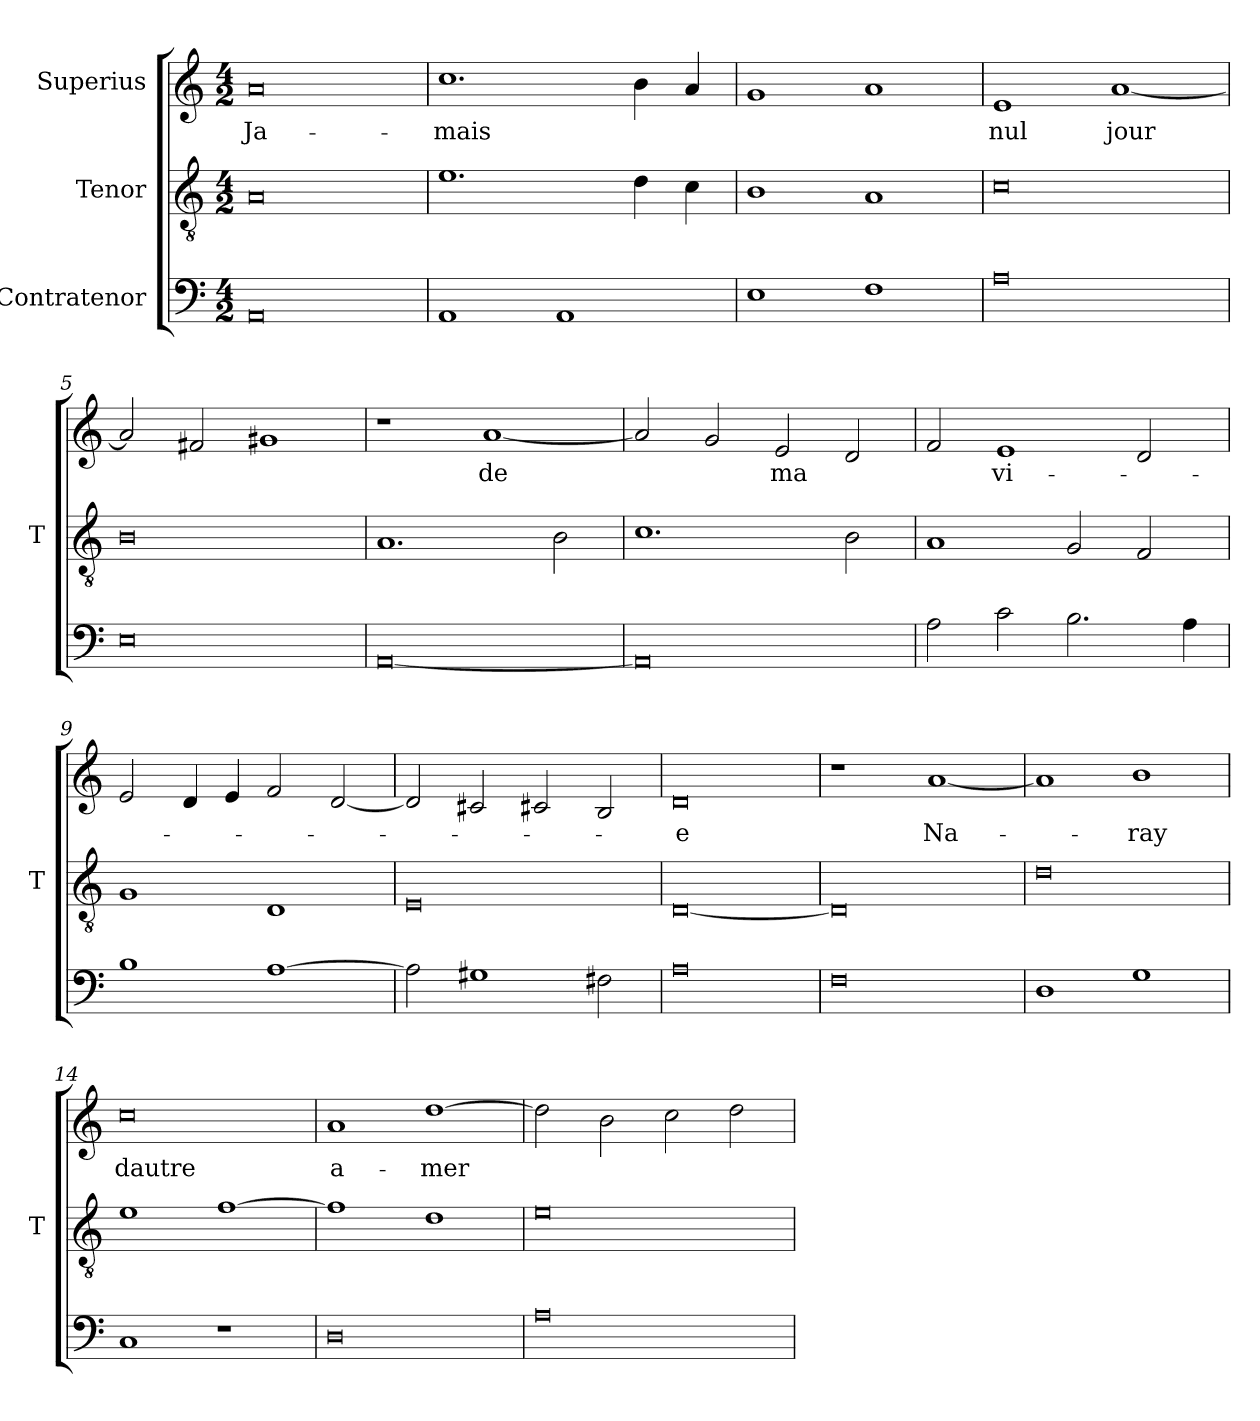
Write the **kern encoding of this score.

**kern	**kern	**kern	**text
*part3	*part2	*part1	*part1
*staff3	*staff2	*staff1	*staff1
*I"Contratenor	*I"Tenor	*I"Superius	*
*	*I'T	*	*
*clefF4	*clefGv2	*clefG2	*
*M4/2	*M4/2	*M4/2	*
=1	=1	=1	=1
0AA	0A	0a	Ja-
=2	=2	=2	=2
1AA	1.e	1.cc	-mais
1AA	.	.	.
.	4d	4b	.
.	4c	4a	.
=3	=3	=3	=3
1E	1B	1g	.
1F	1A	1a	.
=4	=4	=4	=4
0A	0c	1e	-nul
.	.	[1a	-jour
=5	=5	=5	=5
0E	0B	2a]	.
.	.	2f#X	.
.	.	1g#X	.
=6	=6	=6	=6
[0AA	1.A	1r	.
.	.	[1a	-de
.	2B	.	.
=7	=7	=7	=7
0AA]	1.c	2a]	.
.	.	2g	.
.	.	2e	-ma
.	2B	2d	.
=8	=8	=8	=8
2A	1A	2f	.
2c	.	1e	vi-
2.B	2G	.	.
.	2F	2d	.
4A	.	.	.
=9	=9	=9	=9
1B	1G	2e	.
.	.	4d	.
.	.	4e	.
[1A	1D	2f	.
.	.	[2d	.
=10	=10	=10	=10
2A]	0E	2d]	.
1G#X	.	2c#X	.
.	.	2c#X	.
2F#X	.	2B	.
=11	=11	=11	=11
0A	[0D	0d	-e
=12	=12	=12	=12
0F	0D]	1r	.
.	.	[1a	Na-
=13	=13	=13	=13
1D	0d	1a]	.
1G	.	1b	-ray
=14	=14	=14	=14
1C	1e	0cc	-dautre
1r	[1f	.	.
=15	=15	=15	=15
0D	1f]	1a	a-
.	1d	[1dd	-mer
=16	=16	=16	=16
0A	0e	2dd]	.
.	.	2b	.
.	.	2cc	.
.	.	2dd	.
=	=	=	=
*-	*-	*-	*-
